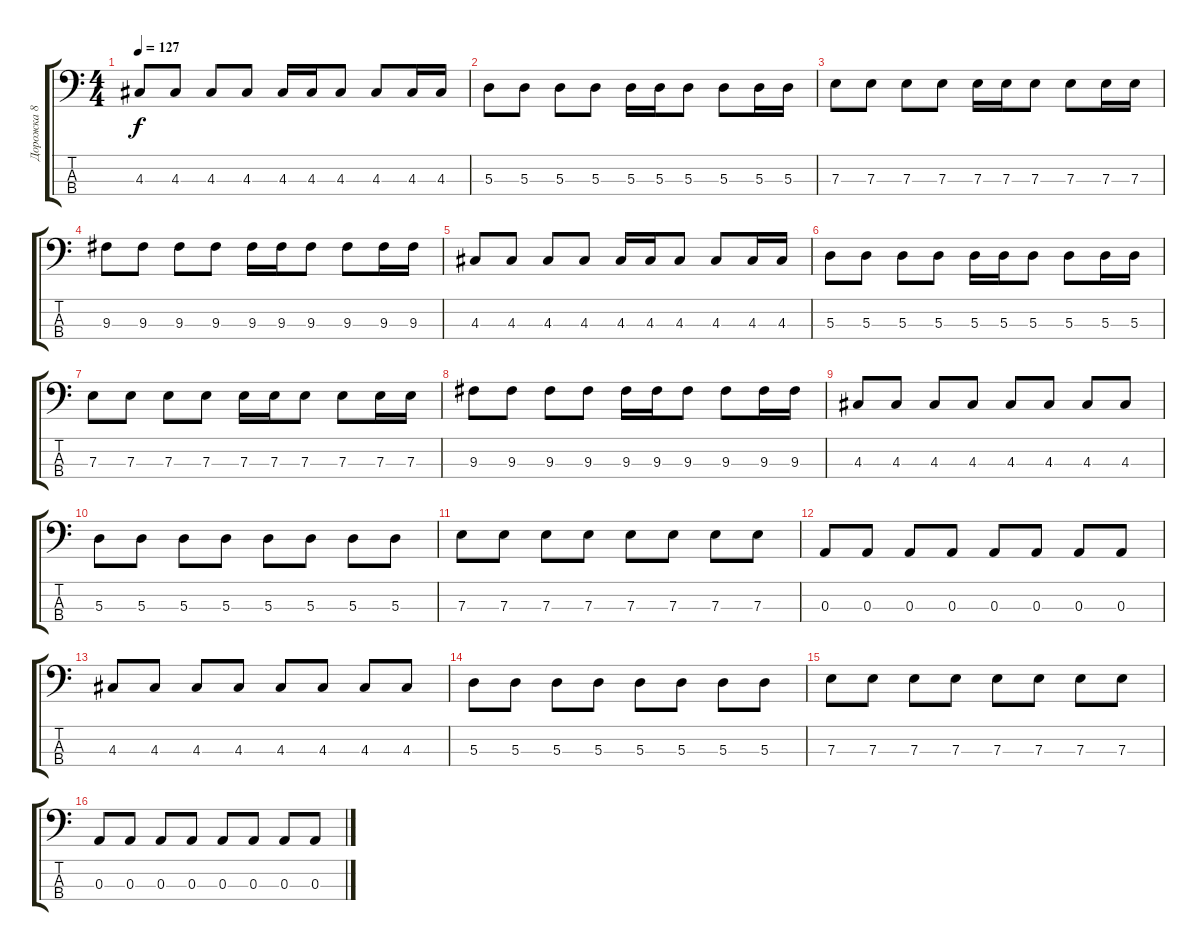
\track ("Дорожка 8" "Дорожка 8") {instrument electricbassfinger}
\staff {score tabs}
\tuning (G2 D2 A1 E1) {hide}
\ts (4 4)
\tempo 127
\clef f4
\ks c
4.3.8{dy f} 4.3.8 4.3.8 4.3.8 4.3.16 4.3.16 4.3.8 4.3.8 4.3.16 4.3.16 |
5.3.8 5.3.8 5.3.8 5.3.8 5.3.16 5.3.16 5.3.8 5.3.8 5.3.16 5.3.16 |
7.3.8 7.3.8 7.3.8 7.3.8 7.3.16 7.3.16 7.3.8 7.3.8 7.3.16 7.3.16 |
9.3.8 9.3.8 9.3.8 9.3.8 9.3.16 9.3.16 9.3.8 9.3.8 9.3.16 9.3.16 |
4.3.8 4.3.8 4.3.8 4.3.8 4.3.16 4.3.16 4.3.8 4.3.8 4.3.16 4.3.16 |
5.3.8 5.3.8 5.3.8 5.3.8 5.3.16 5.3.16 5.3.8 5.3.8 5.3.16 5.3.16 |
7.3.8 7.3.8 7.3.8 7.3.8 7.3.16 7.3.16 7.3.8 7.3.8 7.3.16 7.3.16 |
9.3.8 9.3.8 9.3.8 9.3.8 9.3.16 9.3.16 9.3.8 9.3.8 9.3.16 9.3.16 |
4.3.8 4.3.8 4.3.8 4.3.8 4.3.8 4.3.8 4.3.8 4.3.8 |
5.3.8 5.3.8 5.3.8 5.3.8 5.3.8 5.3.8 5.3.8 5.3.8 |
7.3.8 7.3.8 7.3.8 7.3.8 7.3.8 7.3.8 7.3.8 7.3.8 |
0.3.8 0.3.8 0.3.8 0.3.8 0.3.8 0.3.8 0.3.8 0.3.8 |
4.3.8 4.3.8 4.3.8 4.3.8 4.3.8 4.3.8 4.3.8 4.3.8 |
5.3.8 5.3.8 5.3.8 5.3.8 5.3.8 5.3.8 5.3.8 5.3.8 |
7.3.8 7.3.8 7.3.8 7.3.8 7.3.8 7.3.8 7.3.8 7.3.8 |
0.3.8 0.3.8 0.3.8 0.3.8 0.3.8 0.3.8 0.3.8 0.3.8
